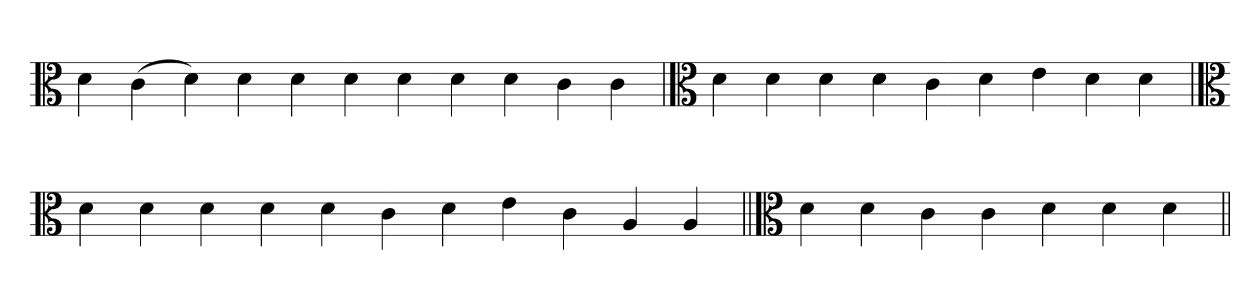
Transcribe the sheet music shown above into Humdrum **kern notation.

**kern
*part1
*staff1
*clefC3
=
4d
(4c
4d)
4d
4d
4d
4d
4d
4d
4c
4c
=`
*clefC3
4d
4d
4d
4d
4c
4d
4e
4d
4d
=
*clefC3
4d
4d
4d
4d
4d
4c
4d
4e
4c
4A
4A
=||
*clefC3
4d
4d
4c
4c
4d
4d
4d
=||
*-
